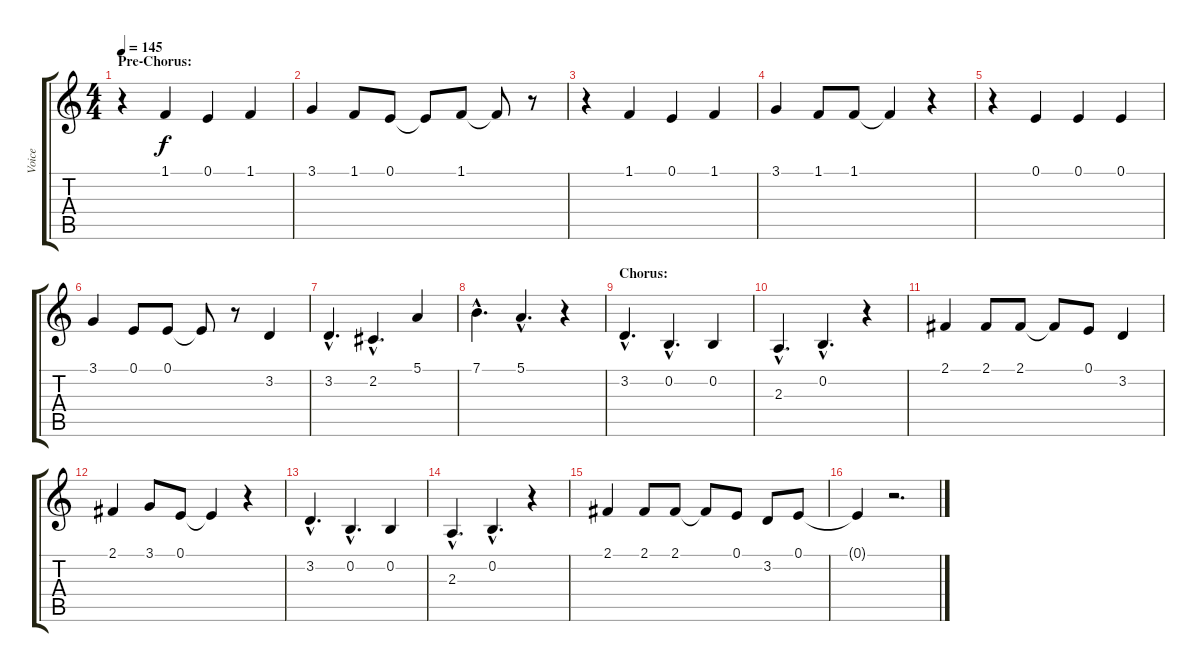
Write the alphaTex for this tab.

\track ("Voice" "Voice") {instrument oboe}
\staff {score tabs}
\tuning (E4 B3 G3 D3 A2 E2) {hide}
\ts (4 4)
\section ("" "Pre-Chorus:")
\tempo 145
\clef g2
\ks c
r.4{dy f} 1.1.4 0.1.4 1.1.4 |
3.1.4 1.1.8 0.1.8 0.1{t}.8 1.1.8 1.1{t}.8 r.8 |
r.4 1.1.4 0.1.4 1.1.4 |
3.1.4 1.1.8 1.1.8 1.1{t}.4 r.4 |
r.4 0.1.4 0.1.4 0.1.4 |
3.1.4 0.1.8 0.1.8 0.1{t}.8 r.8 3.2.4 |
3.2{hac}.4{d} 2.2{hac}.4{d} 5.1.4 |
7.1{hac}.4{d} 5.1{hac}.4{d} r.4 |
\section ("" "Chorus:")
3.2{hac}.4{d} 0.2{hac}.4{d} 0.2.4 |
2.3{hac}.4{d} 0.2{hac}.4{d} r.4 |
2.1.4 2.1.8 2.1.8 2.1{t}.8 0.1.8 3.2.4 |
2.1.4 3.1.8 0.1.8 0.1{t}.4 r.4 |
3.2{hac}.4{d} 0.2{hac}.4{d} 0.2.4 |
2.3{hac}.4{d} 0.2{hac}.4{d} r.4 |
2.1.4 2.1.8 2.1.8 2.1{t}.8 0.1.8 3.2.8 0.1.8 |
0.1{t}.4 r.2{d}
